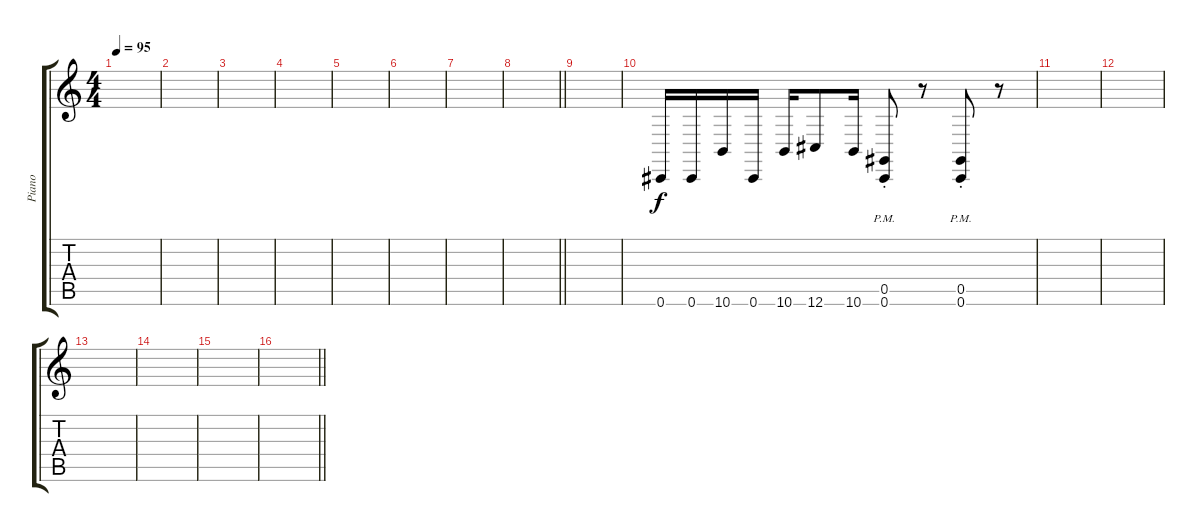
\track ("Piano" "Piano") {instrument acousticgrandpiano}
\staff {score tabs}
\tuning (Eb4 Bb3 Gb3 Db3 Ab2 Db2) {hide}
\ts (4 4)
\tempo 95
\clef g2
\ks c
|
|
|
|
|
|
|
\barLineRight lightlight
|
|
0.6.16{instrument distortionguitar} 0.6.16 10.6.16 0.6.16 10.6.16 12.6.8 10.6.16 (0.5{pm st} 0.6{pm st}).8 r.8 (0.5{pm st} 0.6{pm st}).8 r.8 |
|
|
|
|
|
\barLineRight lightlight
